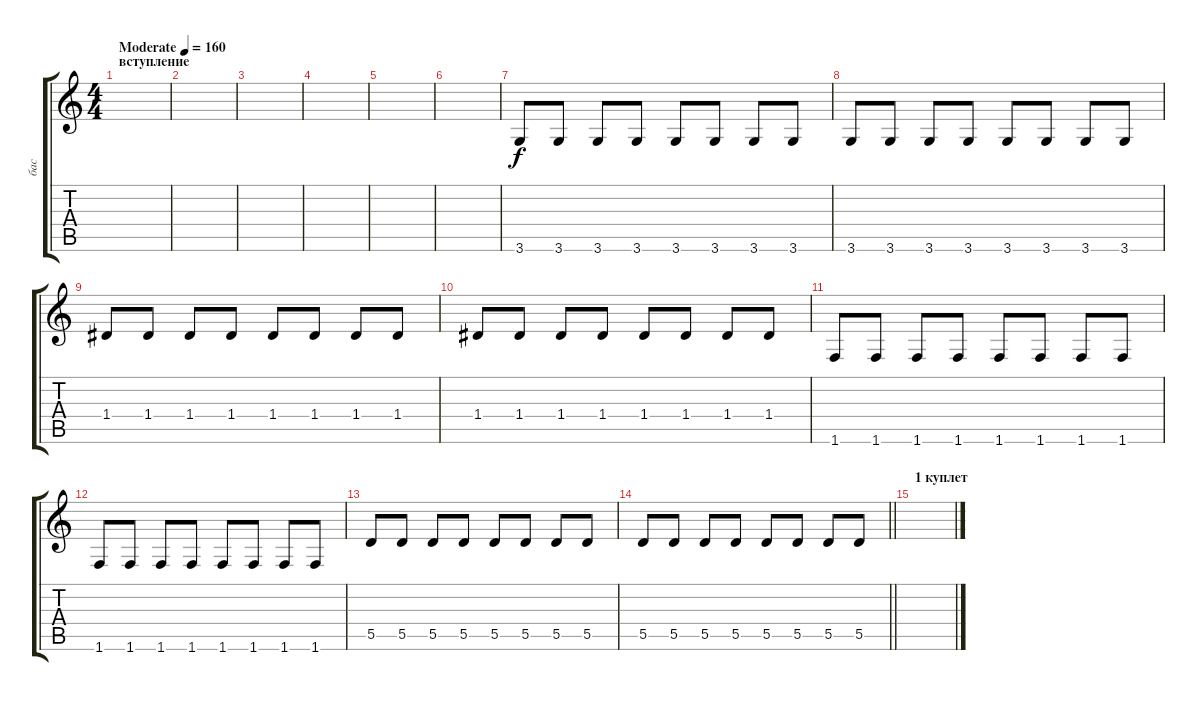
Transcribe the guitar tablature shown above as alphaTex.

\track ("бас" "бас") {instrument electricbassfinger}
\staff {score tabs}
\tuning (E4 B3 G3 D3 A2 E2) {hide}
\ts (4 4)
\section ("" "вступление")
\tempo (160 "Moderate")
\clef g2
\ks c
|
|
|
|
|
|
3.6.8 3.6.8 3.6.8 3.6.8 3.6.8 3.6.8 3.6.8 3.6.8 |
3.6.8 3.6.8 3.6.8 3.6.8 3.6.8 3.6.8 3.6.8 3.6.8 |
1.4.8 1.4.8 1.4.8 1.4.8 1.4.8 1.4.8 1.4.8 1.4.8 |
1.4.8 1.4.8 1.4.8 1.4.8 1.4.8 1.4.8 1.4.8 1.4.8 |
1.6.8 1.6.8 1.6.8 1.6.8 1.6.8 1.6.8 1.6.8 1.6.8 |
1.6.8 1.6.8 1.6.8 1.6.8 1.6.8 1.6.8 1.6.8 1.6.8 |
5.5.8 5.5.8 5.5.8 5.5.8 5.5.8 5.5.8 5.5.8 5.5.8 |
\barLineRight lightlight
5.5.8 5.5.8 5.5.8 5.5.8 5.5.8 5.5.8 5.5.8 5.5.8 |
\section ("" "1 куплет")
